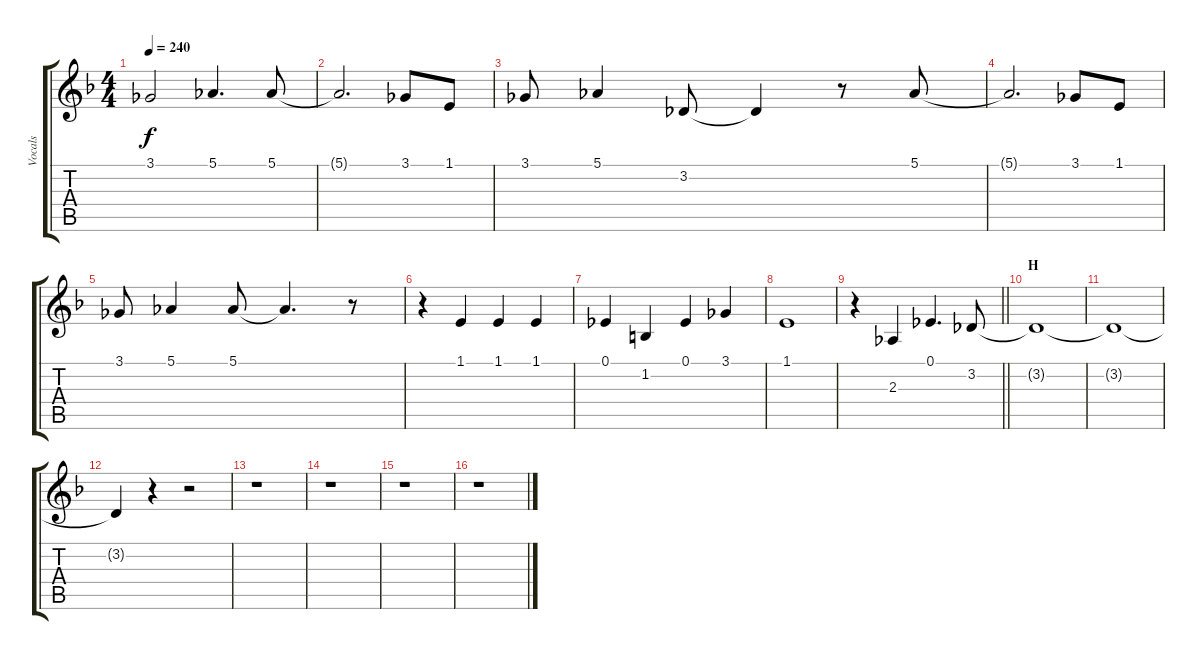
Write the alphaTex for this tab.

\track ("Vocals" "Vocals") {instrument voiceoohs}
\staff {score tabs}
\tuning (Eb4 Bb3 Gb3 Db3 Ab2 Eb2) {hide}
\ts (4 4)
\tempo 240
\clef g2
\ks f
3.1.2{dy f} 5.1.4{d} 5.1.8 |
5.1{t}.2{d} 3.1.8 1.1.8 |
3.1.8 5.1.4 3.2.8 3.2{t}.4 r.8 5.1.8 |
5.1{t}.2{d} 3.1.8 1.1.8 |
3.1.8 5.1.4 5.1.8 5.1{t}.4{d} r.8 |
r.4 1.1.4 1.1.4 1.1.4 |
0.1.4 1.2.4 0.1.4 3.1.4 |
1.1.1 |
\barLineRight lightlight
r.4 2.3.4 0.1.4{d} 3.2.8 |
\section ("" "H")
3.2{t}.1 |
3.2{t}.1 |
3.2{t}.4 r.4 r.2 |
r.1 |
r.1 |
r.1 |
r.1
